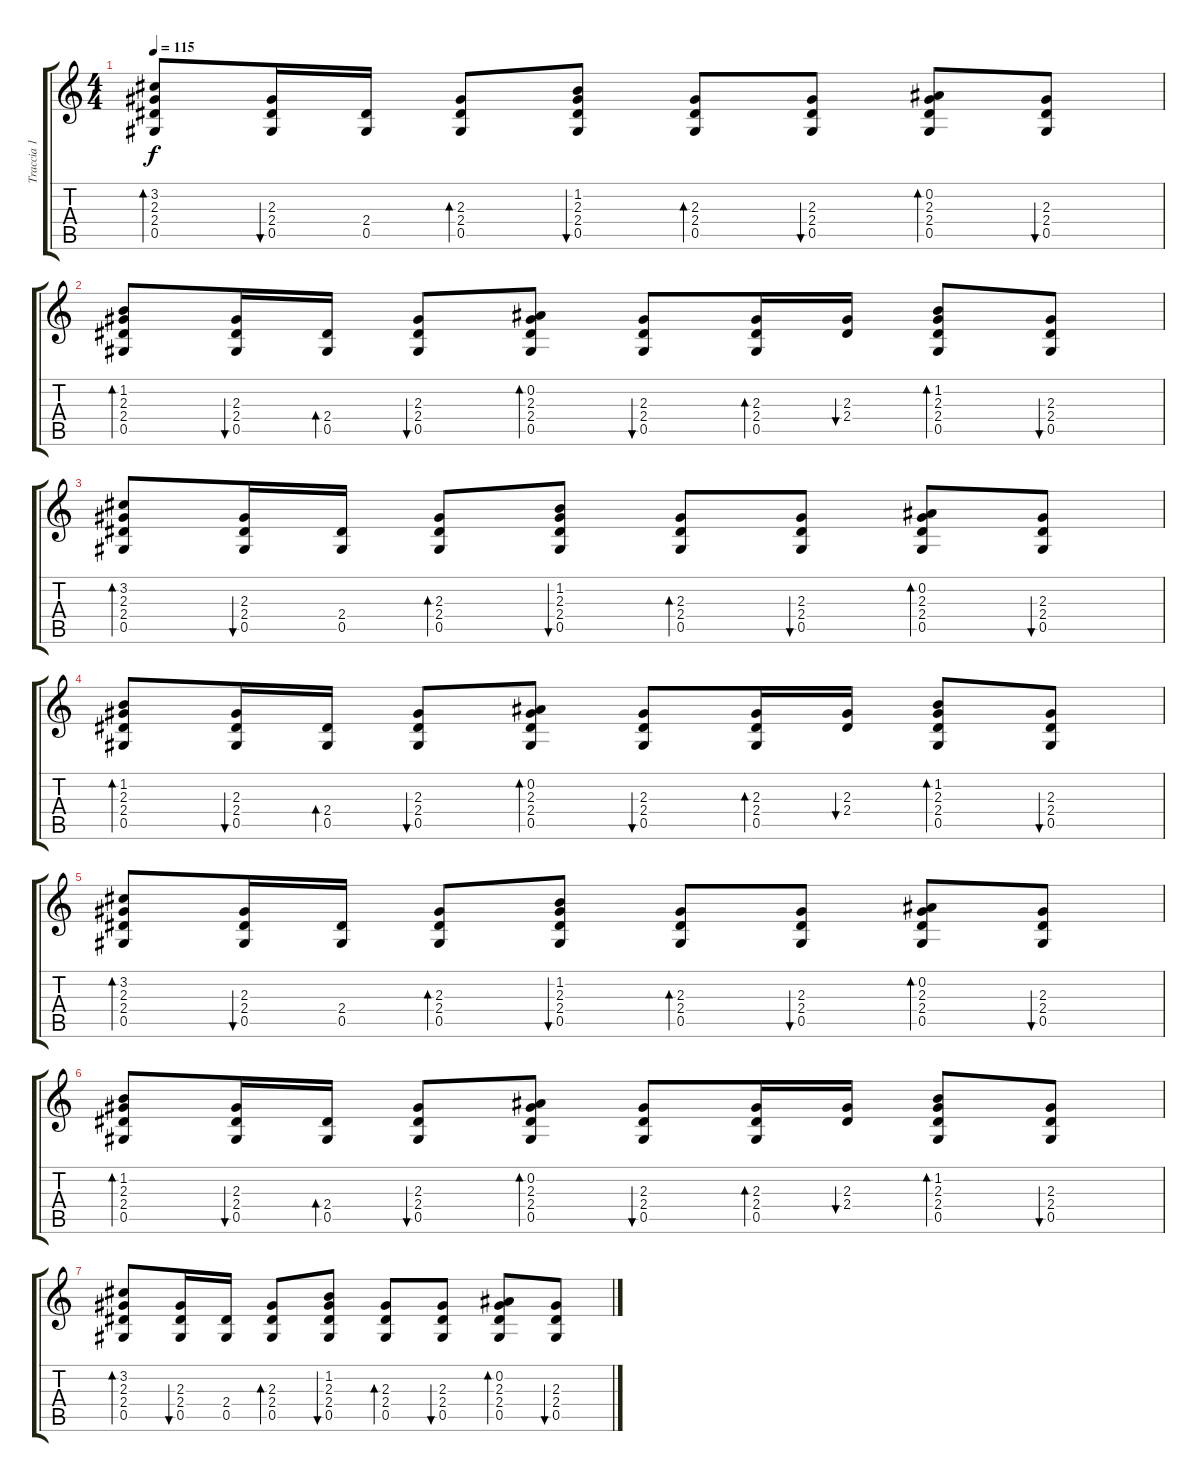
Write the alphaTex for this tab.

\track ("Traccia 1" "Traccia 1") {instrument overdrivenguitar}
\staff {score tabs}
\tuning (Eb4 Bb3 Gb3 Db3 Ab2 Eb2) {hide}
\ts (4 4)
\tempo 115
\clef g2
\ks c
(3.2 2.3 2.4 0.5).8{bd 60 dy f} (2.3 2.4 0.5).16{bu 60} (2.4 0.5).16 (2.3 2.4 0.5).8{bd 60} (1.2 2.3 2.4 0.5).8{bu 60} (2.3 2.4 0.5).8{bd 60} (2.3 2.4 0.5).8{bu 60} (0.2 2.3 2.4 0.5).8{bd 60} (2.3 2.4 0.5).8{bu 60} |
(1.2 2.3 2.4 0.5).8{bd 60} (2.3 2.4 0.5).16{bu 60} (2.4 0.5).16{bd 60} (2.3 2.4 0.5).8{bu 60} (0.2 2.3 2.4 0.5).8{bd 60} (2.3 2.4 0.5).8{bu 60} (2.3 2.4 0.5).16{bd 60} (2.3 2.4).16{bu 60} (1.2 2.3 2.4 0.5).8{bd 60} (2.3 2.4 0.5).8{bu 60} |
(3.2 2.3 2.4 0.5).8{bd 60} (2.3 2.4 0.5).16{bu 60} (2.4 0.5).16 (2.3 2.4 0.5).8{bd 60} (1.2 2.3 2.4 0.5).8{bu 60} (2.3 2.4 0.5).8{bd 60} (2.3 2.4 0.5).8{bu 60} (0.2 2.3 2.4 0.5).8{bd 60} (2.3 2.4 0.5).8{bu 60} |
(1.2 2.3 2.4 0.5).8{bd 60 volume 1} (2.3 2.4 0.5).16{bu 60} (2.4 0.5).16{bd 60} (2.3 2.4 0.5).8{bu 60} (0.2 2.3 2.4 0.5).8{bd 60} (2.3 2.4 0.5).8{bu 60} (2.3 2.4 0.5).16{bd 60} (2.3 2.4).16{bu 60} (1.2 2.3 2.4 0.5).8{bd 60} (2.3 2.4 0.5).8{bu 60} |
(3.2 2.3 2.4 0.5).8{bd 60} (2.3 2.4 0.5).16{bu 60} (2.4 0.5).16 (2.3 2.4 0.5).8{bd 60} (1.2 2.3 2.4 0.5).8{bu 60} (2.3 2.4 0.5).8{bd 60} (2.3 2.4 0.5).8{bu 60} (0.2 2.3 2.4 0.5).8{bd 60} (2.3 2.4 0.5).8{bu 60} |
(1.2 2.3 2.4 0.5).8{bd 60} (2.3 2.4 0.5).16{bu 60} (2.4 0.5).16{bd 60} (2.3 2.4 0.5).8{bu 60} (0.2 2.3 2.4 0.5).8{bd 60} (2.3 2.4 0.5).8{bu 60} (2.3 2.4 0.5).16{bd 60} (2.3 2.4).16{bu 60} (1.2 2.3 2.4 0.5).8{bd 60} (2.3 2.4 0.5).8{bu 60} |
(3.2 2.3 2.4 0.5).8{bd 60} (2.3 2.4 0.5).16{bu 60} (2.4 0.5).16 (2.3 2.4 0.5).8{bd 60} (1.2 2.3 2.4 0.5).8{bu 60} (2.3 2.4 0.5).8{bd 60} (2.3 2.4 0.5).8{bu 60} (0.2 2.3 2.4 0.5).8{bd 60} (2.3 2.4 0.5).8{bu 60}
